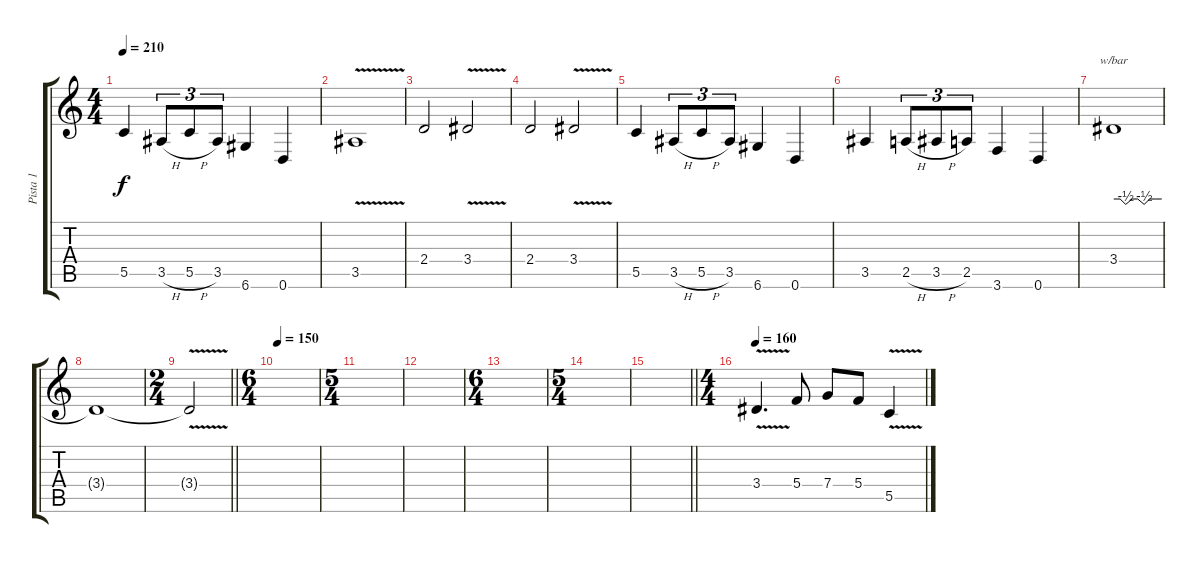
\track ("Pista 1" "Pista 1") {instrument distortionguitar}
\staff {score tabs}
\tuning (D4 A3 F3 C3 G2 D2) {hide}
\ts (4 4)
\tempo 210
\clef g2
\ks c
5.5.4{dy f} 3.5{h}.8{tu (3 2)} 5.5{h}.8{tu (3 2)} 3.5.8{tu (3 2)} 6.6.4 0.6.4 |
3.5{v}.1 |
2.4.2 3.4{v}.2 |
2.4.2 3.4{v}.2 |
5.5.4 3.5{h}.8{tu (3 2)} 5.5{h}.8{tu (3 2)} 3.5.8{tu (3 2)} 6.6.4 0.6.4 |
3.5.4 2.5{h}.8{tu (3 2)} 3.5{h}.8{tu (3 2)} 2.5.8{tu (3 2)} 3.6.4 0.6.4 |
3.4.1{tbe (custom default 0 0 8 0 15 -2 23 0 30 0 38 -2 45 0 52 0 60 0)} |
3.4{t}.1 |
\ts (2 4)
\barLineRight lightlight
3.4{v t}.2 |
\ts (6 4)
\tempo 150
|
\ts (5 4)
|
|
\ts (6 4)
|
\ts (5 4)
|
\barLineRight lightlight
|
\ts (4 4)
\tempo 160
3.4{v}.4{d} 5.4.8 7.4.8 5.4.8 5.5{v}.4
